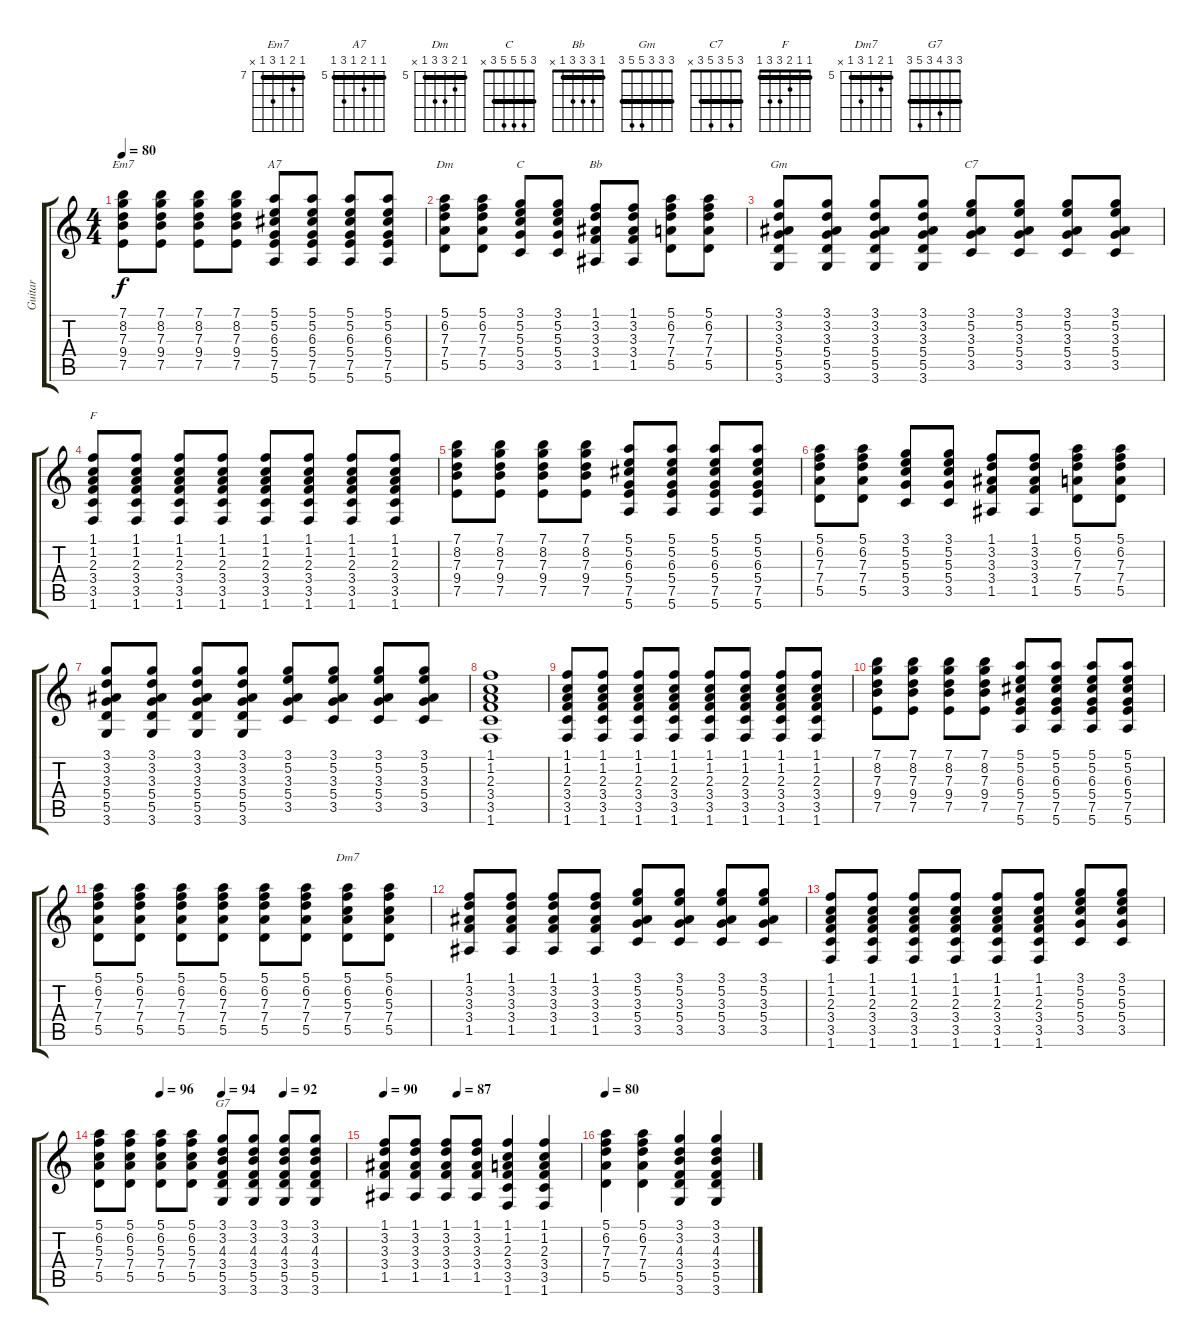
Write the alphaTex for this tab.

\track ("Guitar" "Guitar") {instrument electricguitarjazz}
\staff {score tabs}
\tuning (E4 B3 G3 D3 A2 E2) {hide}
\chord ("Em7" 7 8 7 9 7 x) {firstfret 7 barre 7}
\chord ("A7" 5 5 6 5 7 5) {firstfret 5 barre 5}
\chord ("Dm" 5 6 7 7 5 x) {firstfret 5 barre 5}
\chord ("C" 3 5 5 5 3 x) {barre 3}
\chord ("Bb" 1 3 3 3 1 x) {barre 1}
\chord ("Gm" 3 3 3 5 5 3) {barre 3}
\chord ("C7" 3 5 3 5 3 x) {barre 3}
\chord ("F" 1 1 2 3 3 1) {barre 1}
\chord ("Dm7" 5 6 5 7 5 x) {firstfret 5 barre 5}
\chord ("G7" 3 3 4 3 5 3) {barre 3}
\ts (4 4)
\tempo 80
\clef g2
\ks c
(7.1 8.2 7.3 9.4 7.5).8{ch "Em7" dy f} (7.1 8.2 7.3 9.4 7.5).8 (7.1 8.2 7.3 9.4 7.5).8 (7.1 8.2 7.3 9.4 7.5).8 (5.1 5.2 6.3 5.4 7.5 5.6).8{ch "A7"} (5.1 5.2 6.3 5.4 7.5 5.6).8 (5.1 5.2 6.3 5.4 7.5 5.6).8 (5.1 5.2 6.3 5.4 7.5 5.6).8 |
(5.1 6.2 7.3 7.4 5.5).8{ch "Dm"} (5.1 6.2 7.3 7.4 5.5).8 (3.1 5.2 5.3 5.4 3.5).8{ch "C"} (3.1 5.2 5.3 5.4 3.5).8 (1.1 3.2 3.3 3.4 1.5).8{ch "Bb"} (1.1 3.2 3.3 3.4 1.5).8 (5.1 6.2 7.3 7.4 5.5).8 (5.1 6.2 7.3 7.4 5.5).8 |
(3.1 3.2 3.3 5.4 5.5 3.6).8{ch "Gm"} (3.1 3.2 3.3 5.4 5.5 3.6).8 (3.1 3.2 3.3 5.4 5.5 3.6).8 (3.1 3.2 3.3 5.4 5.5 3.6).8 (3.1 5.2 3.3 5.4 3.5).8{ch "C7"} (3.1 5.2 3.3 5.4 3.5).8 (3.1 5.2 3.3 5.4 3.5).8 (3.1 5.2 3.3 5.4 3.5).8 |
(1.1 1.2 2.3 3.4 3.5 1.6).8{ch "F"} (1.1 1.2 2.3 3.4 3.5 1.6).8 (1.1 1.2 2.3 3.4 3.5 1.6).8 (1.1 1.2 2.3 3.4 3.5 1.6).8 (1.1 1.2 2.3 3.4 3.5 1.6).8 (1.1 1.2 2.3 3.4 3.5 1.6).8 (1.1 1.2 2.3 3.4 3.5 1.6).8 (1.1 1.2 2.3 3.4 3.5 1.6).8 |
(7.1 8.2 7.3 9.4 7.5).8 (7.1 8.2 7.3 9.4 7.5).8 (7.1 8.2 7.3 9.4 7.5).8 (7.1 8.2 7.3 9.4 7.5).8 (5.1 5.2 6.3 5.4 7.5 5.6).8 (5.1 5.2 6.3 5.4 7.5 5.6).8 (5.1 5.2 6.3 5.4 7.5 5.6).8 (5.1 5.2 6.3 5.4 7.5 5.6).8 |
(5.1 6.2 7.3 7.4 5.5).8 (5.1 6.2 7.3 7.4 5.5).8 (3.1 5.2 5.3 5.4 3.5).8 (3.1 5.2 5.3 5.4 3.5).8 (1.1 3.2 3.3 3.4 1.5).8 (1.1 3.2 3.3 3.4 1.5).8 (5.1 6.2 7.3 7.4 5.5).8 (5.1 6.2 7.3 7.4 5.5).8 |
(3.1 3.2 3.3 5.4 5.5 3.6).8 (3.1 3.2 3.3 5.4 5.5 3.6).8 (3.1 3.2 3.3 5.4 5.5 3.6).8 (3.1 3.2 3.3 5.4 5.5 3.6).8 (3.1 5.2 3.3 5.4 3.5).8 (3.1 5.2 3.3 5.4 3.5).8 (3.1 5.2 3.3 5.4 3.5).8 (3.1 5.2 3.3 5.4 3.5).8 |
(1.1 1.2 2.3 3.4 3.5 1.6).1 |
(1.1 1.2 2.3 3.4 3.5 1.6).8 (1.1 1.2 2.3 3.4 3.5 1.6).8 (1.1 1.2 2.3 3.4 3.5 1.6).8 (1.1 1.2 2.3 3.4 3.5 1.6).8 (1.1 1.2 2.3 3.4 3.5 1.6).8 (1.1 1.2 2.3 3.4 3.5 1.6).8 (1.1 1.2 2.3 3.4 3.5 1.6).8 (1.1 1.2 2.3 3.4 3.5 1.6).8 |
(7.1 8.2 7.3 9.4 7.5).8 (7.1 8.2 7.3 9.4 7.5).8 (7.1 8.2 7.3 9.4 7.5).8 (7.1 8.2 7.3 9.4 7.5).8 (5.1 5.2 6.3 5.4 7.5 5.6).8 (5.1 5.2 6.3 5.4 7.5 5.6).8 (5.1 5.2 6.3 5.4 7.5 5.6).8 (5.1 5.2 6.3 5.4 7.5 5.6).8 |
(5.1 6.2 7.3 7.4 5.5).8 (5.1 6.2 7.3 7.4 5.5).8 (5.1 6.2 7.3 7.4 5.5).8 (5.1 6.2 7.3 7.4 5.5).8 (5.1 6.2 7.3 7.4 5.5).8 (5.1 6.2 7.3 7.4 5.5).8 (5.1 6.2 5.3 7.4 5.5).8{ch "Dm7"} (5.1 6.2 5.3 7.4 5.5).8 |
(1.1 3.2 3.3 3.4 1.5).8 (1.1 3.2 3.3 3.4 1.5).8 (1.1 3.2 3.3 3.4 1.5).8 (1.1 3.2 3.3 3.4 1.5).8 (3.1 5.2 3.3 5.4 3.5).8 (3.1 5.2 3.3 5.4 3.5).8 (3.1 5.2 3.3 5.4 3.5).8 (3.1 5.2 3.3 5.4 3.5).8 |
(1.1 1.2 2.3 3.4 3.5 1.6).8 (1.1 1.2 2.3 3.4 3.5 1.6).8 (1.1 1.2 2.3 3.4 3.5 1.6).8 (1.1 1.2 2.3 3.4 3.5 1.6).8 (1.1 1.2 2.3 3.4 3.5 1.6).8 (1.1 1.2 2.3 3.4 3.5 1.6).8 (3.1 5.2 5.3 5.4 3.5).8 (3.1 5.2 5.3 5.4 3.5).8 |
\tempo (96 0.25)
\tempo (94 0.5)
\tempo (92 0.75)
(5.1 6.2 5.3 7.4 5.5).8 (5.1 6.2 5.3 7.4 5.5).8 (5.1 6.2 5.3 7.4 5.5).8 (5.1 6.2 5.3 7.4 5.5).8 (3.1 3.2 4.3 3.4 5.5 3.6).8{ch "G7"} (3.1 3.2 4.3 3.4 5.5 3.6).8 (3.1 3.2 4.3 3.4 5.5 3.6).8 (3.1 3.2 4.3 3.4 5.5 3.6).8 |
\tempo 90
\tempo (87 0.375)
(1.1 3.2 3.3 3.4 1.5).8 (1.1 3.2 3.3 3.4 1.5).8 (1.1 3.2 3.3 3.4 1.5).8 (1.1 3.2 3.3 3.4 1.5).8 (1.1 1.2 2.3 3.4 3.5 1.6).4 (1.1 1.2 2.3 3.4 3.5 1.6).4 |
\tempo 80
(5.1 6.2 7.3 7.4 5.5).4 (5.1 6.2 7.3 7.4 5.5).4 (3.1 3.2 4.3 3.4 5.5 3.6).4 (3.1 3.2 4.3 3.4 5.5 3.6).4
